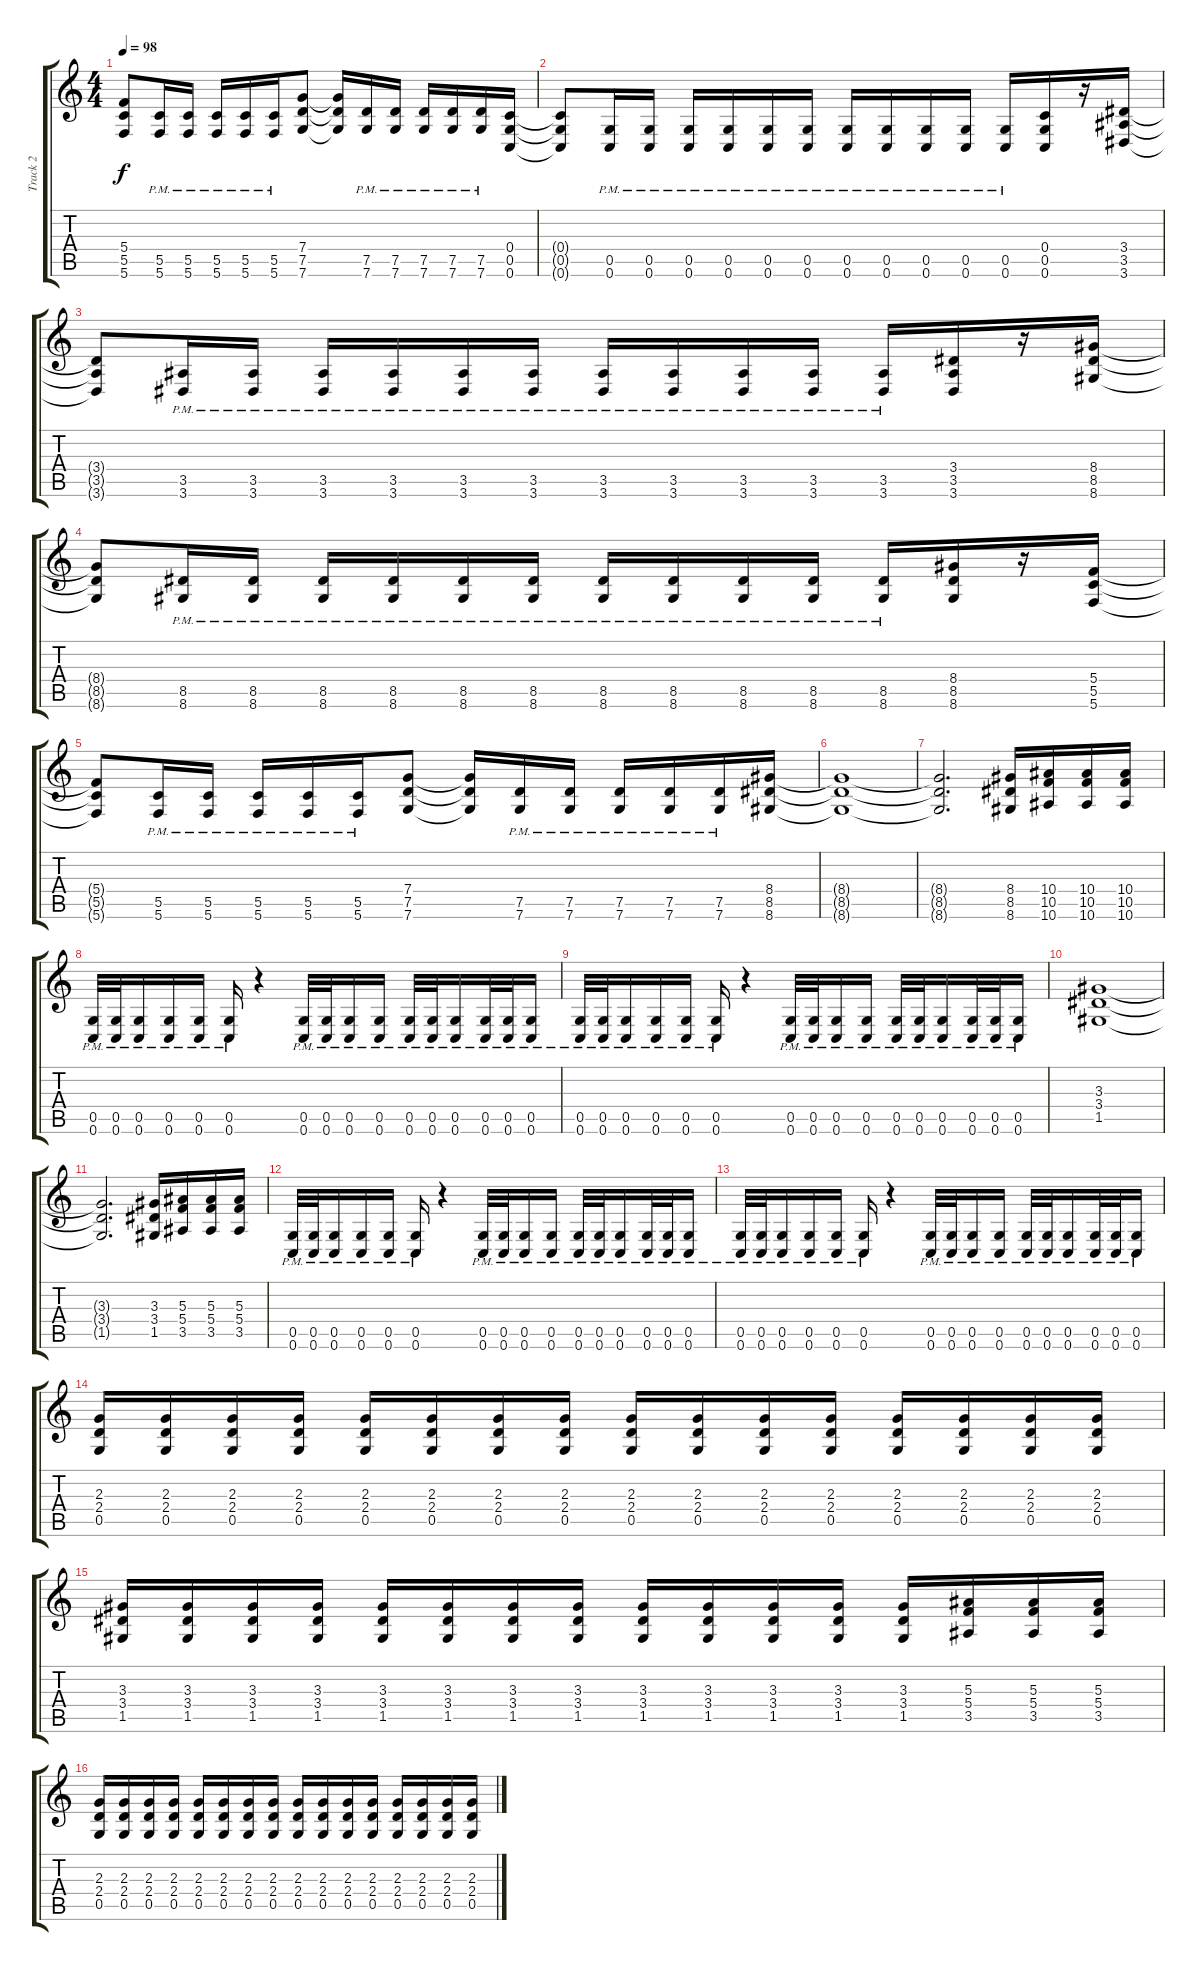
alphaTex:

\track ("Track 2" "Track 2") {instrument overdrivenguitar}
\staff {score tabs}
\tuning (D4 A3 F3 C3 G2 C2) {hide}
\ts (4 4)
\tempo 98
\clef g2
\ks c
(5.4{t} 5.5{t} 5.6{t}).8{dy f} (5.5{pm} 5.6{pm}).16 (5.5{pm} 5.6{pm}).16 (5.5{pm} 5.6{pm}).16 (5.5{pm} 5.6{pm}).16 (5.5{pm} 5.6{pm}).16 (7.4 7.5 7.6).8 (7.4{t} 7.5{t} 7.6{t}).16 (7.5{pm} 7.6{pm}).16 (7.5{pm} 7.6{pm}).16 (7.5{pm} 7.6{pm}).16 (7.5{pm} 7.6{pm}).16 (7.5{pm} 7.6{pm}).16 (0.4 0.5 0.6).16 |
(0.4{t} 0.5{t} 0.6{t}).8 (0.5{pm} 0.6{pm}).16 (0.5{pm} 0.6{pm}).16 (0.5{pm} 0.6{pm}).16 (0.5{pm} 0.6{pm}).16 (0.5{pm} 0.6{pm}).16 (0.5{pm} 0.6{pm}).16 (0.5{pm} 0.6{pm}).16 (0.5{pm} 0.6{pm}).16 (0.5{pm} 0.6{pm}).16 (0.5{pm} 0.6{pm}).16 (0.5{pm} 0.6{pm}).16 (0.4 0.5 0.6).16 r.16 (3.4 3.5 3.6).16 |
(3.4{t} 3.5{t} 3.6{t}).8 (3.5{pm} 3.6{pm}).16 (3.5{pm} 3.6{pm}).16 (3.5{pm} 3.6{pm}).16 (3.5{pm} 3.6{pm}).16 (3.5{pm} 3.6{pm}).16 (3.5{pm} 3.6{pm}).16 (3.5{pm} 3.6{pm}).16 (3.5{pm} 3.6{pm}).16 (3.5{pm} 3.6{pm}).16 (3.5{pm} 3.6{pm}).16 (3.5{pm} 3.6{pm}).16 (3.4 3.5 3.6).16 r.16 (8.4 8.5 8.6).16 |
(8.4{t} 8.5{t} 8.6{t}).8 (8.5{pm} 8.6{pm}).16 (8.5{pm} 8.6{pm}).16 (8.5{pm} 8.6{pm}).16 (8.5{pm} 8.6{pm}).16 (8.5{pm} 8.6{pm}).16 (8.5{pm} 8.6{pm}).16 (8.5{pm} 8.6{pm}).16 (8.5{pm} 8.6{pm}).16 (8.5{pm} 8.6{pm}).16 (8.5{pm} 8.6{pm}).16 (8.5{pm} 8.6{pm}).16 (8.4 8.5 8.6).16 r.16 (5.4 5.5 5.6).16 |
(5.4{t} 5.5{t} 5.6{t}).8 (5.5{pm} 5.6{pm}).16 (5.5{pm} 5.6{pm}).16 (5.5{pm} 5.6{pm}).16 (5.5{pm} 5.6{pm}).16 (5.5{pm} 5.6{pm}).16 (7.4 7.5 7.6).8 (7.4{t} 7.5{t} 7.6{t}).16 (7.5{pm} 7.6{pm}).16 (7.5{pm} 7.6{pm}).16 (7.5{pm} 7.6{pm}).16 (7.5{pm} 7.6{pm}).16 (7.5{pm} 7.6{pm}).16 (8.4 8.5 8.6).16 |
(8.4{t} 8.5{t} 8.6{t}).1 |
(8.4{t} 8.5{t} 8.6{t}).2{d} (8.4 8.5 8.6).16 (10.4 10.5 10.6).16 (10.4 10.5 10.6).16 (10.4 10.5 10.6).16 |
(0.5{pm} 0.6{pm}).32 (0.5{pm} 0.6{pm}).32 (0.5{pm} 0.6{pm}).16 (0.5{pm} 0.6{pm}).16 (0.5{pm} 0.6{pm}).16 (0.5{pm} 0.6{pm}).16 r.4 (0.5{pm} 0.6{pm}).32 (0.5{pm} 0.6{pm}).32 (0.5{pm} 0.6{pm}).16 (0.5{pm} 0.6{pm}).16 (0.5{pm} 0.6{pm}).32 (0.5{pm} 0.6{pm}).32 (0.5{pm} 0.6{pm}).16 (0.5{pm} 0.6{pm}).32 (0.5{pm} 0.6{pm}).32 (0.5{pm} 0.6{pm}).16 |
(0.5{pm} 0.6{pm}).32 (0.5{pm} 0.6{pm}).32 (0.5{pm} 0.6{pm}).16 (0.5{pm} 0.6{pm}).16 (0.5{pm} 0.6{pm}).16 (0.5{pm} 0.6{pm}).16 r.4 (0.5{pm} 0.6{pm}).32 (0.5{pm} 0.6{pm}).32 (0.5{pm} 0.6{pm}).16 (0.5{pm} 0.6{pm}).16 (0.5{pm} 0.6{pm}).32 (0.5{pm} 0.6{pm}).32 (0.5{pm} 0.6{pm}).16 (0.5{pm} 0.6{pm}).32 (0.5{pm} 0.6{pm}).32 (0.5{pm} 0.6{pm}).16 |
(3.3 3.4 1.5).1 |
(3.3{t} 3.4{t} 1.5{t}).2{d} (3.3 3.4 1.5).16 (5.3 5.4 3.5).16 (5.3 5.4 3.5).16 (5.3 5.4 3.5).16 |
(0.5{pm} 0.6{pm}).32 (0.5{pm} 0.6{pm}).32 (0.5{pm} 0.6{pm}).16 (0.5{pm} 0.6{pm}).16 (0.5{pm} 0.6{pm}).16 (0.5{pm} 0.6{pm}).16 r.4 (0.5{pm} 0.6{pm}).32 (0.5{pm} 0.6{pm}).32 (0.5{pm} 0.6{pm}).16 (0.5{pm} 0.6{pm}).16 (0.5{pm} 0.6{pm}).32 (0.5{pm} 0.6{pm}).32 (0.5{pm} 0.6{pm}).16 (0.5{pm} 0.6{pm}).32 (0.5{pm} 0.6{pm}).32 (0.5{pm} 0.6{pm}).16 |
(0.5{pm} 0.6{pm}).32 (0.5{pm} 0.6{pm}).32 (0.5{pm} 0.6{pm}).16 (0.5{pm} 0.6{pm}).16 (0.5{pm} 0.6{pm}).16 (0.5{pm} 0.6{pm}).16 r.4 (0.5{pm} 0.6{pm}).32 (0.5{pm} 0.6{pm}).32 (0.5{pm} 0.6{pm}).16 (0.5{pm} 0.6{pm}).16 (0.5{pm} 0.6{pm}).32 (0.5{pm} 0.6{pm}).32 (0.5{pm} 0.6{pm}).16 (0.5{pm} 0.6{pm}).32 (0.5{pm} 0.6{pm}).32 (0.5{pm} 0.6{pm}).16 |
(2.3 2.4 0.5).16 (2.3 2.4 0.5).16 (2.3 2.4 0.5).16 (2.3 2.4 0.5).16 (2.3 2.4 0.5).16 (2.3 2.4 0.5).16 (2.3 2.4 0.5).16 (2.3 2.4 0.5).16 (2.3 2.4 0.5).16 (2.3 2.4 0.5).16 (2.3 2.4 0.5).16 (2.3 2.4 0.5).16 (2.3 2.4 0.5).16 (2.3 2.4 0.5).16 (2.3 2.4 0.5).16 (2.3 2.4 0.5).16 |
(3.3 3.4 1.5).16 (3.3 3.4 1.5).16 (3.3 3.4 1.5).16 (3.3 3.4 1.5).16 (3.3 3.4 1.5).16 (3.3 3.4 1.5).16 (3.3 3.4 1.5).16 (3.3 3.4 1.5).16 (3.3 3.4 1.5).16 (3.3 3.4 1.5).16 (3.3 3.4 1.5).16 (3.3 3.4 1.5).16 (3.3 3.4 1.5).16 (5.3 5.4 3.5).16 (5.3 5.4 3.5).16 (5.3 5.4 3.5).16 |
(2.3 2.4 0.5).16 (2.3 2.4 0.5).16 (2.3 2.4 0.5).16 (2.3 2.4 0.5).16 (2.3 2.4 0.5).16 (2.3 2.4 0.5).16 (2.3 2.4 0.5).16 (2.3 2.4 0.5).16 (2.3 2.4 0.5).16 (2.3 2.4 0.5).16 (2.3 2.4 0.5).16 (2.3 2.4 0.5).16 (2.3 2.4 0.5).16 (2.3 2.4 0.5).16 (2.3 2.4 0.5).16 (2.3 2.4 0.5).16
